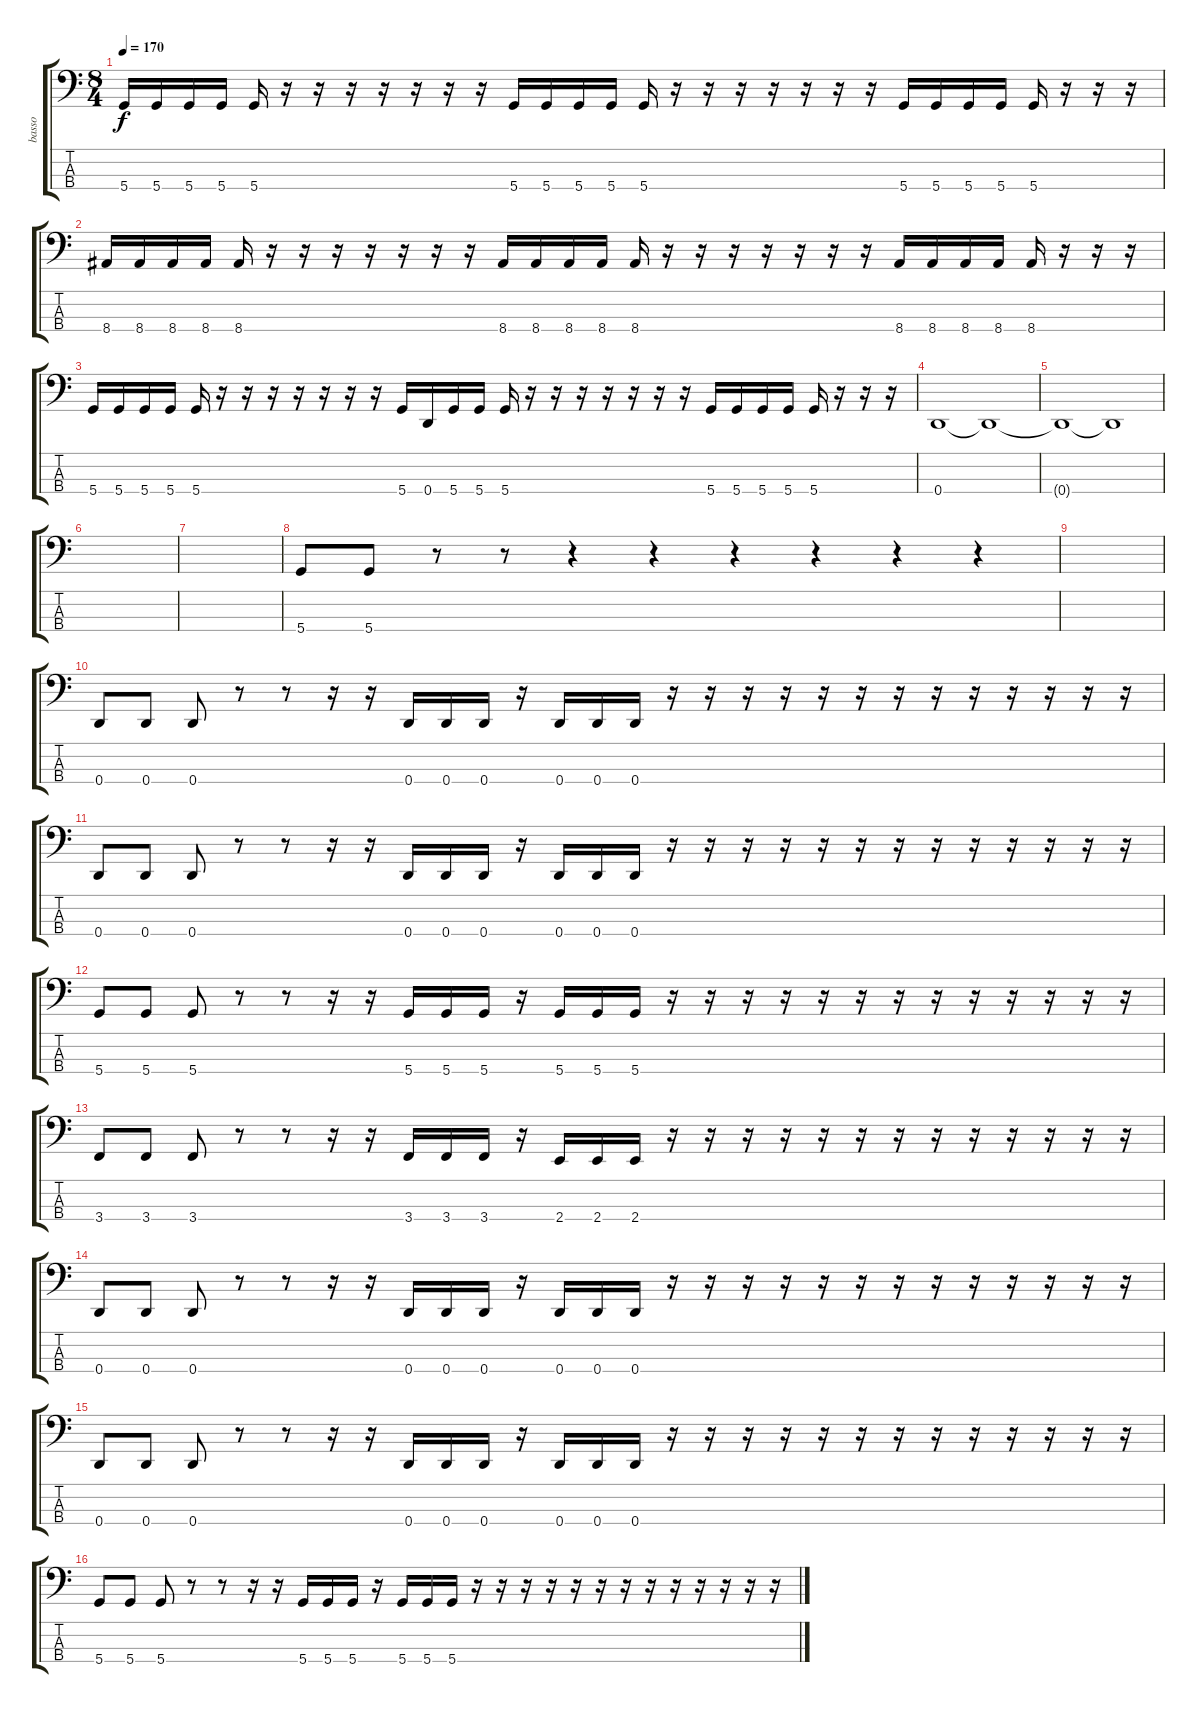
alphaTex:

\track ("basso" "basso") {instrument electricbasspick}
\staff {score tabs}
\tuning (G2 D2 A1 D1) {hide}
\ts (8 4)
\tempo 170
\clef f4
\ks c
5.4.16{dy f} 5.4.16 5.4.16 5.4.16 5.4.16 r.16 r.16 r.16 r.16 r.16 r.16 r.16 5.4.16 5.4.16 5.4.16 5.4.16 5.4.16 r.16 r.16 r.16 r.16 r.16 r.16 r.16 5.4.16 5.4.16 5.4.16 5.4.16 5.4.16 r.16 r.16 r.16 |
8.4.16 8.4.16 8.4.16 8.4.16 8.4.16 r.16 r.16 r.16 r.16 r.16 r.16 r.16 8.4.16 8.4.16 8.4.16 8.4.16 8.4.16 r.16 r.16 r.16 r.16 r.16 r.16 r.16 8.4.16 8.4.16 8.4.16 8.4.16 8.4.16 r.16 r.16 r.16 |
5.4.16 5.4.16 5.4.16 5.4.16 5.4.16 r.16 r.16 r.16 r.16 r.16 r.16 r.16 5.4.16 0.4.16 5.4.16 5.4.16 5.4.16 r.16 r.16 r.16 r.16 r.16 r.16 r.16 5.4.16 5.4.16 5.4.16 5.4.16 5.4.16 r.16 r.16 r.16 |
0.4.1 0.4{t}.1 |
0.4{t}.1 0.4{t}.1 |
|
|
5.4.8 5.4.8 r.8 r.8 r.4 r.4 r.4 r.4 r.4 r.4 |
|
0.4.8 0.4.8 0.4.8 r.8 r.8 r.16 r.16 0.4.16 0.4.16 0.4.16 r.16 0.4.16 0.4.16 0.4.16 r.16 r.16 r.16 r.16 r.16 r.16 r.16 r.16 r.16 r.16 r.16 r.16 r.16 |
0.4.8 0.4.8 0.4.8 r.8 r.8 r.16 r.16 0.4.16 0.4.16 0.4.16 r.16 0.4.16 0.4.16 0.4.16 r.16 r.16 r.16 r.16 r.16 r.16 r.16 r.16 r.16 r.16 r.16 r.16 r.16 |
5.4.8 5.4.8 5.4.8 r.8 r.8 r.16 r.16 5.4.16 5.4.16 5.4.16 r.16 5.4.16 5.4.16 5.4.16 r.16 r.16 r.16 r.16 r.16 r.16 r.16 r.16 r.16 r.16 r.16 r.16 r.16 |
3.4.8 3.4.8 3.4.8 r.8 r.8 r.16 r.16 3.4.16 3.4.16 3.4.16 r.16 2.4.16 2.4.16 2.4.16 r.16 r.16 r.16 r.16 r.16 r.16 r.16 r.16 r.16 r.16 r.16 r.16 r.16 |
0.4.8 0.4.8 0.4.8 r.8 r.8 r.16 r.16 0.4.16 0.4.16 0.4.16 r.16 0.4.16 0.4.16 0.4.16 r.16 r.16 r.16 r.16 r.16 r.16 r.16 r.16 r.16 r.16 r.16 r.16 r.16 |
0.4.8 0.4.8 0.4.8 r.8 r.8 r.16 r.16 0.4.16 0.4.16 0.4.16 r.16 0.4.16 0.4.16 0.4.16 r.16 r.16 r.16 r.16 r.16 r.16 r.16 r.16 r.16 r.16 r.16 r.16 r.16 |
5.4.8 5.4.8 5.4.8 r.8 r.8 r.16 r.16 5.4.16 5.4.16 5.4.16 r.16 5.4.16 5.4.16 5.4.16 r.16 r.16 r.16 r.16 r.16 r.16 r.16 r.16 r.16 r.16 r.16 r.16 r.16
